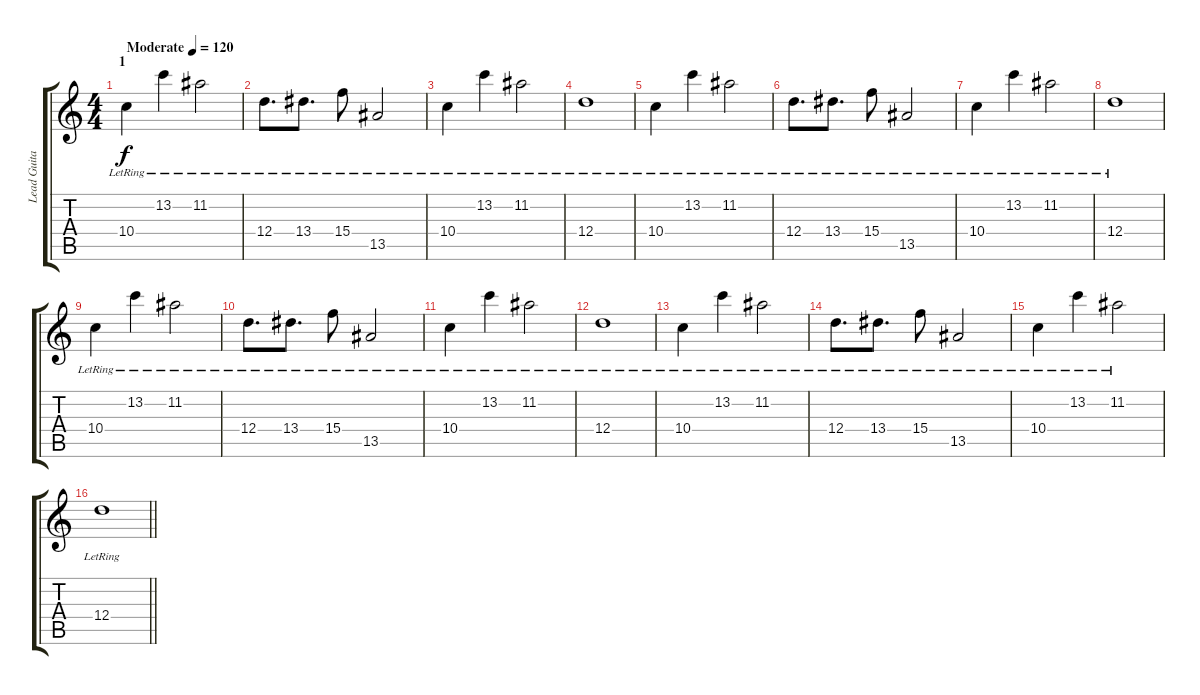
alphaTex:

\track ("Lead Guitar" "Lead Guita") {instrument acousticguitarsteel}
\staff {score tabs}
\tuning (E4 B3 G3 D3 A2 E2) {hide}
\ts (4 4)
\section ("" "1")
\tempo (120 "Moderate")
\clef g2
\ks aminor
10.4{lr}.4{dy f instrument acousticguitarsteel} 13.2{lr}.4 11.2{lr}.2 |
12.4{lr}.8{d} 13.4{lr}.8{d} 15.4{lr}.8 13.5{lr}.2 |
10.4{lr}.4 13.2{lr}.4 11.2{lr}.2 |
12.4{lr}.1 |
10.4{lr}.4 13.2{lr}.4 11.2{lr}.2 |
12.4{lr}.8{d} 13.4{lr}.8{d} 15.4{lr}.8 13.5{lr}.2 |
10.4{lr}.4 13.2{lr}.4 11.2{lr}.2 |
12.4{lr}.1 |
10.4{lr}.4 13.2{lr}.4 11.2{lr}.2 |
12.4{lr}.8{d} 13.4{lr}.8{d} 15.4{lr}.8 13.5{lr}.2 |
10.4{lr}.4 13.2{lr}.4 11.2{lr}.2 |
12.4{lr}.1 |
10.4{lr}.4 13.2{lr}.4 11.2{lr}.2 |
12.4{lr}.8{d} 13.4{lr}.8{d} 15.4{lr}.8 13.5{lr}.2 |
10.4{lr}.4 13.2{lr}.4 11.2{lr}.2 |
\barLineRight lightlight
12.4{lr}.1
